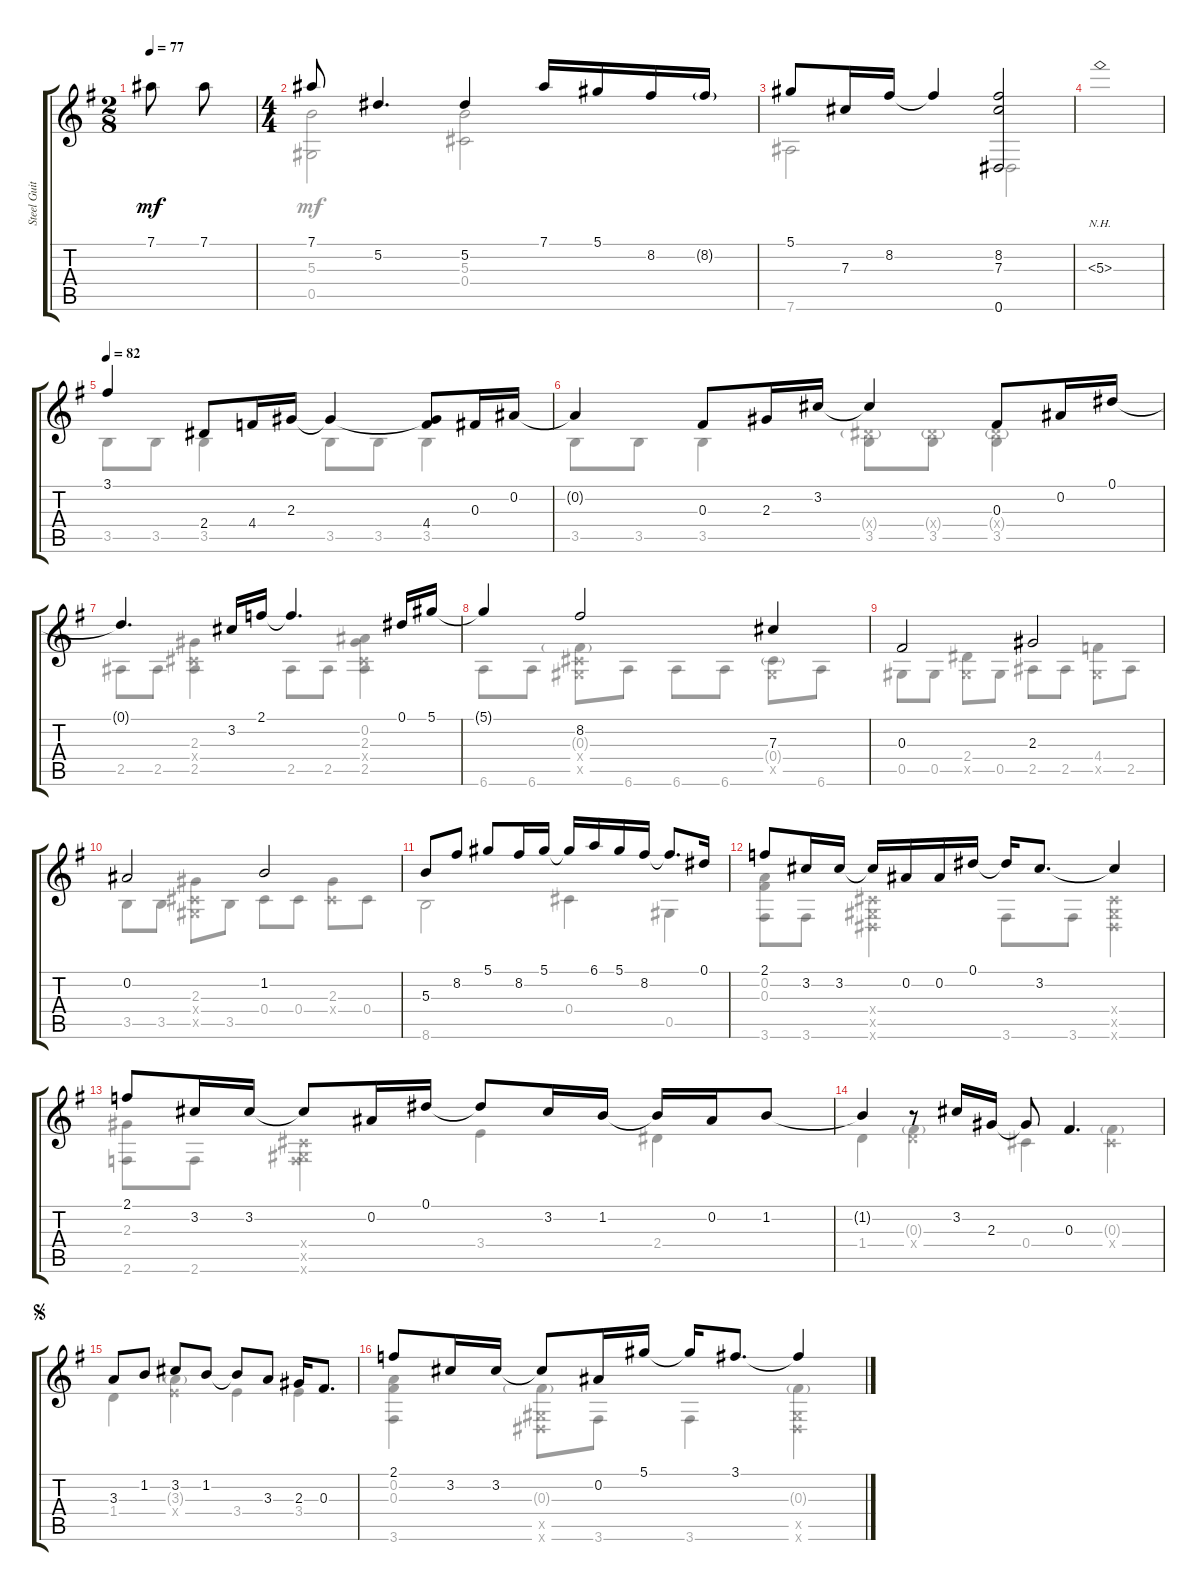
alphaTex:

\track ("Steel Guitar" "Steel Guit") {instrument acousticguitarsteel}
\staff {score tabs}
\tuning (Eb4 Bb3 Gb3 Db3 Ab2 Eb2) {hide}
\voice
\ts (2 8)
\tempo 77
\clef g2
\ks g
7.1.8{dy mf instrument acousticguitarsteel} 7.1.8 |
\ts (4 4)
7.1.8 5.2.4{d} 5.2.4 7.1.16 5.1.16 8.2.16 8.2{g}.16 |
5.1.8 7.3.16 8.2.16 8.2{t}.4 (8.2 7.3 0.6).2 |
5.3{nh}.1 |
\tempo 82
3.1.4 2.4.8 4.4.16 2.3.16 2.3{t}.4 (2.3{t} 4.4).8 0.3.16 0.2.16 |
0.2{t}.4 0.3.8 2.3.16 3.2.16 3.2{t}.4 0.3.8 0.2.16 0.1.16 |
0.1{t}.4{d} 3.2.16 2.1.16 2.1{t}.4{d} 0.1.16 5.1.16 |
5.1{t}.4 8.2.2 7.3.4 |
0.3.2 2.3.2 |
0.2.2 1.2.2 |
5.3.8 8.2.8 5.1.8 8.2.16 5.1.16 5.1{t}.16 6.1.16 5.1.16 8.2.16 8.2{t}.8{d} 0.1.16 |
2.1.8 3.2.16 3.2.16 3.2{t}.16 0.2.16 0.2.16 0.1.16 0.1{t}.16 3.2.8{d} 3.2{t}.4 |
2.1.8 3.2.16 3.2.16 3.2{t}.8 0.2.16 0.1.16 0.1{t}.8 3.2.16 1.2.16 1.2{t}.16 0.2.16 1.2.8 |
1.2{t}.4 r.8 3.2.16 2.3.16 2.3{t}.8 0.3.4{d} |
\jump segno
3.3.8 1.2.8 3.2.8 1.2.8 1.2{t}.8 3.3.8 2.3.16 0.3.8{d} |
2.1.8 3.2.16 3.2.16 3.2{t}.8 0.2.16 5.1.16 5.1{t}.16 3.1.8{d} 3.1{t}.4
\voice
\clef g2
\ottava regular
\simile none
\ks g
|
(5.3 0.5).2 (5.3 0.4).2 |
7.6.2 0.6.2 |
|
3.5.8 3.5.8 3.5.4 3.5.8 3.5.8 3.5.4 |
3.5.8 3.5.8 3.5.4 (2.4{g x} 3.5).8 (2.4{g x} 3.5).8 (2.4{g x} 3.5).4 |
2.5.8 2.5.8 (2.3 0.4{x} 2.5).4 2.5.8 2.5.8 (0.2 2.3 0.4{x} 2.5).4 |
6.6.8 6.6.8 (0.3{g} 0.4{x} 0.5{x}).8 6.6.8 6.6.8 6.6.8 (0.4{g} 0.5{x}).8 6.6.8 |
0.5.8 0.5.8 (2.4 0.5{x}).8 0.5.8 2.5.8 2.5.8 (4.4 0.5{x}).8 2.5.8 |
3.5.8 3.5.8 (2.3 0.4{x} 0.5{x}).8 3.5.8 0.4.8 0.4.8 (2.3 0.4{x}).8 0.4.8 |
8.6.2 0.4.4 0.5.4 |
(0.2 0.3 3.6).8 3.6.8 (0.4{x} 0.5{x} 0.6{x}).4 3.6.8 3.6.8 (0.4{x} 0.5{x} 0.6{x}).4 |
(2.3 2.6).8 2.6.8 (0.4{x} 0.5{x} 2.6{x}).4 3.4.4 2.4.4 |
1.4.4 (0.3{g} 1.4{x}).4 0.4.4 (0.3{g} 0.4{x}).4 |
1.4.4 (3.3{g} 3.4{x}).4 3.4.4 3.4.4 |
(0.2 0.3 3.6).4 (0.3{g} 0.5{x} 0.6{x}).8 3.6.8 3.6.4 (0.3{g} 0.5{x} 0.6{x}).4
